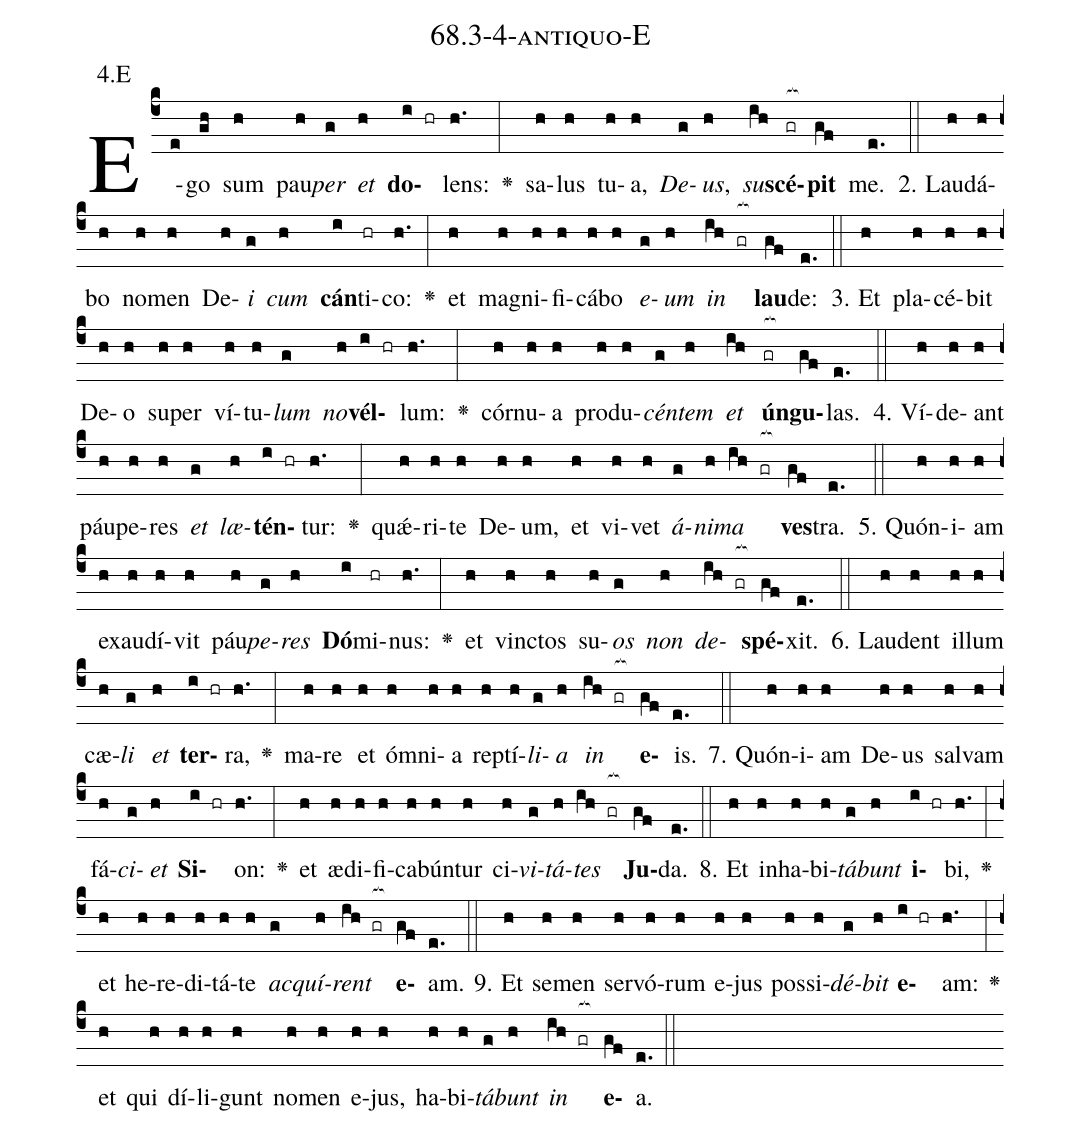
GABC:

name: 68.3-4-antiquo-E;
annotation: 4.E;
%%
(c4)E(e)go(gh) sum(h) pau(h)<i>per</i>(g) <i>et</i>(h) <b>do</b>(i hr)lens:(h.) <v>\greheightstar</v>(:) sa(h)lus(h) tu(h)a,(h) <i>De</i>(g)<i>us</i>,(h) <i>su</i>(ih)<b>scé</b>(gr[ocb:1{])<b>pit</b>(gf[ocb:0}]) me.(e.) (::)
2. Lau(h)dá(h)bo(h) no(h)men(h) De(h)<i>i</i>(g) <i>cum</i>(h) <b>cán</b>(i)ti(hr)co:(h.) <v>\greheightstar</v>(:) et(h) ma(h)gni(h)fi(h)cá(h)bo(h) <i>e</i>(g)<i>um</i>(h) <i>in</i>(ih gr[ocb:1{]) <b>lau</b>(gf[ocb:0}])de:(e.) (::)
3. Et(h) pla(h)cé(h)bit(h) De(h)o(h) su(h)per(h) ví(h)tu(h)<i>lum</i>(g) <i>no</i>(h)<b>vél</b>(i hr)lum:(h.) <v>\greheightstar</v>(:) cór(h)nu(h)a(h) pro(h)du(h)<i>cén</i>(g)<i>tem</i>(h) <i>et</i>(ih) <b>ún</b>(gr[ocb:1{])<b>gu</b>(gf[ocb:0}])las.(e.) (::)
4. Ví(h)de(h)ant(h) páu(h)pe(h)res(h) <i>et</i>(g) <i>læ</i>(h)<b>tén</b>(i hr)tur:(h.) <v>\greheightstar</v>(:) quǽ(h)ri(h)te(h) De(h)um,(h) et(h) vi(h)vet(h) <i>á</i>(g)<i>ni</i>(h)<i>ma</i>(ih gr[ocb:1{]) <b>ves</b>(gf[ocb:0}])tra.(e.) (::)
5. Quón(h)i(h)am(h) ex(h)au(h)dí(h)vit(h) páu(h)<i>pe</i>(g)<i>res</i>(h) <b>Dó</b>(i)mi(hr)nus:(h.) <v>\greheightstar</v>(:) et(h) vinc(h)tos(h) su(h)<i>os</i>(g) <i>non</i>(h) <i>de</i>(ih gr[ocb:1{])<b>spé</b>(gf[ocb:0}])xit.(e.) (::)
6. Lau(h)dent(h) il(h)lum(h) cæ(h)<i>li</i>(g) <i>et</i>(h) <b>ter</b>(i hr)ra,(h.) <v>\greheightstar</v>(:) ma(h)re(h) et(h) óm(h)ni(h)a(h) rep(h)tí(h)<i>li</i>(g)<i>a</i>(h) <i>in</i>(ih gr[ocb:1{]) <b>e</b>(gf[ocb:0}])is.(e.) (::)
7. Quón(h)i(h)am(h) De(h)us(h) sal(h)vam(h) fá(h)<i>ci</i>(g)<i>et</i>(h) <b>Si</b>(i hr)on:(h.) <v>\greheightstar</v>(:) et(h) æ(h)di(h)fi(h)ca(h)bún(h)tur(h) ci(h)<i>vi</i>(g)<i>tá</i>(h)<i>tes</i>(ih gr[ocb:1{]) <b>Ju</b>(gf[ocb:0}])da.(e.) (::)
8. Et(h) in(h)ha(h)bi(h)<i>tá</i>(g)<i>bunt</i>(h) <b>i</b>(i hr)bi,(h.) <v>\greheightstar</v>(:) et(h) he(h)re(h)di(h)tá(h)te(h) <i>ac</i>(g)<i>quí</i>(h)<i>rent</i>(ih gr[ocb:1{]) <b>e</b>(gf[ocb:0}])am.(e.) (::)
9. Et(h) se(h)men(h) ser(h)vó(h)rum(h) e(h)jus(h) pos(h)si(h)<i>dé</i>(g)<i>bit</i>(h) <b>e</b>(i hr)am:(h.) <v>\greheightstar</v>(:) et(h) qui(h) dí(h)li(h)gunt(h) no(h)men(h) e(h)jus,(h) ha(h)bi(h)<i>tá</i>(g)<i>bunt</i>(h) <i>in</i>(ih gr[ocb:1{]) <b>e</b>(gf[ocb:0}])a.(e.) (::)
